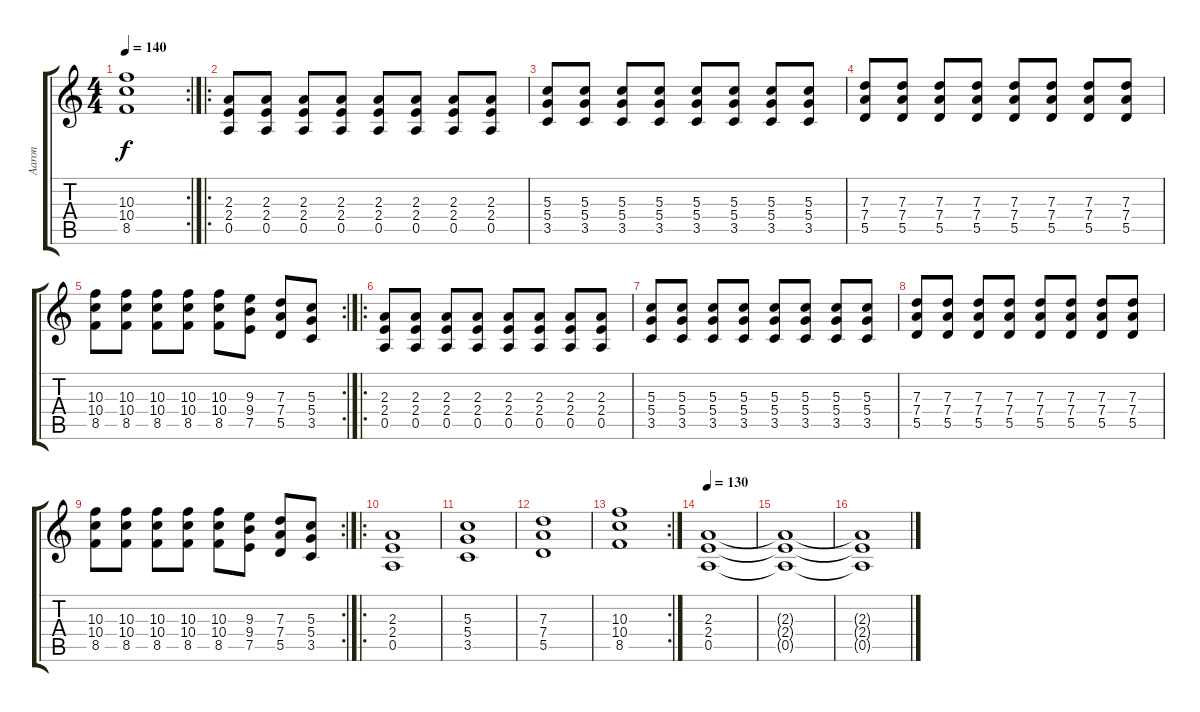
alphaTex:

\track ("Aaron" "Aaron") {instrument distortionguitar}
\staff {score tabs}
\tuning (E4 B3 G3 D3 A2 D2) {hide}
\rc 2
\ts (4 4)
\tempo 140
\clef g2
\ks c
(10.3 10.4 8.5).1{dy f} |
\ro
(2.3 2.4 0.5).8 (2.3 2.4 0.5).8 (2.3 2.4 0.5).8 (2.3 2.4 0.5).8 (2.3 2.4 0.5).8 (2.3 2.4 0.5).8 (2.3 2.4 0.5).8 (2.3 2.4 0.5).8 |
(5.3 5.4 3.5).8 (5.3 5.4 3.5).8 (5.3 5.4 3.5).8 (5.3 5.4 3.5).8 (5.3 5.4 3.5).8 (5.3 5.4 3.5).8 (5.3 5.4 3.5).8 (5.3 5.4 3.5).8 |
(7.3 7.4 5.5).8 (7.3 7.4 5.5).8 (7.3 7.4 5.5).8 (7.3 7.4 5.5).8 (7.3 7.4 5.5).8 (7.3 7.4 5.5).8 (7.3 7.4 5.5).8 (7.3 7.4 5.5).8 |
\rc 2
(10.3 10.4 8.5).8 (10.3 10.4 8.5).8 (10.3 10.4 8.5).8 (10.3 10.4 8.5).8 (10.3 10.4 8.5).8 (9.3 9.4 7.5).8 (7.3 7.4 5.5).8 (5.3 5.4 3.5).8 |
\ro
(2.3 2.4 0.5).8 (2.3 2.4 0.5).8 (2.3 2.4 0.5).8 (2.3 2.4 0.5).8 (2.3 2.4 0.5).8 (2.3 2.4 0.5).8 (2.3 2.4 0.5).8 (2.3 2.4 0.5).8 |
(5.3 5.4 3.5).8 (5.3 5.4 3.5).8 (5.3 5.4 3.5).8 (5.3 5.4 3.5).8 (5.3 5.4 3.5).8 (5.3 5.4 3.5).8 (5.3 5.4 3.5).8 (5.3 5.4 3.5).8 |
(7.3 7.4 5.5).8 (7.3 7.4 5.5).8 (7.3 7.4 5.5).8 (7.3 7.4 5.5).8 (7.3 7.4 5.5).8 (7.3 7.4 5.5).8 (7.3 7.4 5.5).8 (7.3 7.4 5.5).8 |
\rc 2
(10.3 10.4 8.5).8 (10.3 10.4 8.5).8 (10.3 10.4 8.5).8 (10.3 10.4 8.5).8 (10.3 10.4 8.5).8 (9.3 9.4 7.5).8 (7.3 7.4 5.5).8 (5.3 5.4 3.5).8 |
\ro
(2.3 2.4 0.5).1 |
(5.3 5.4 3.5).1 |
(7.3 7.4 5.5).1 |
\rc 2
(10.3 10.4 8.5).1 |
\tempo 130
(2.3 2.4 0.5).1 |
(2.3{t} 2.4{t} 0.5{t}).1 |
(2.3{t} 2.4{t} 0.5{t}).1
